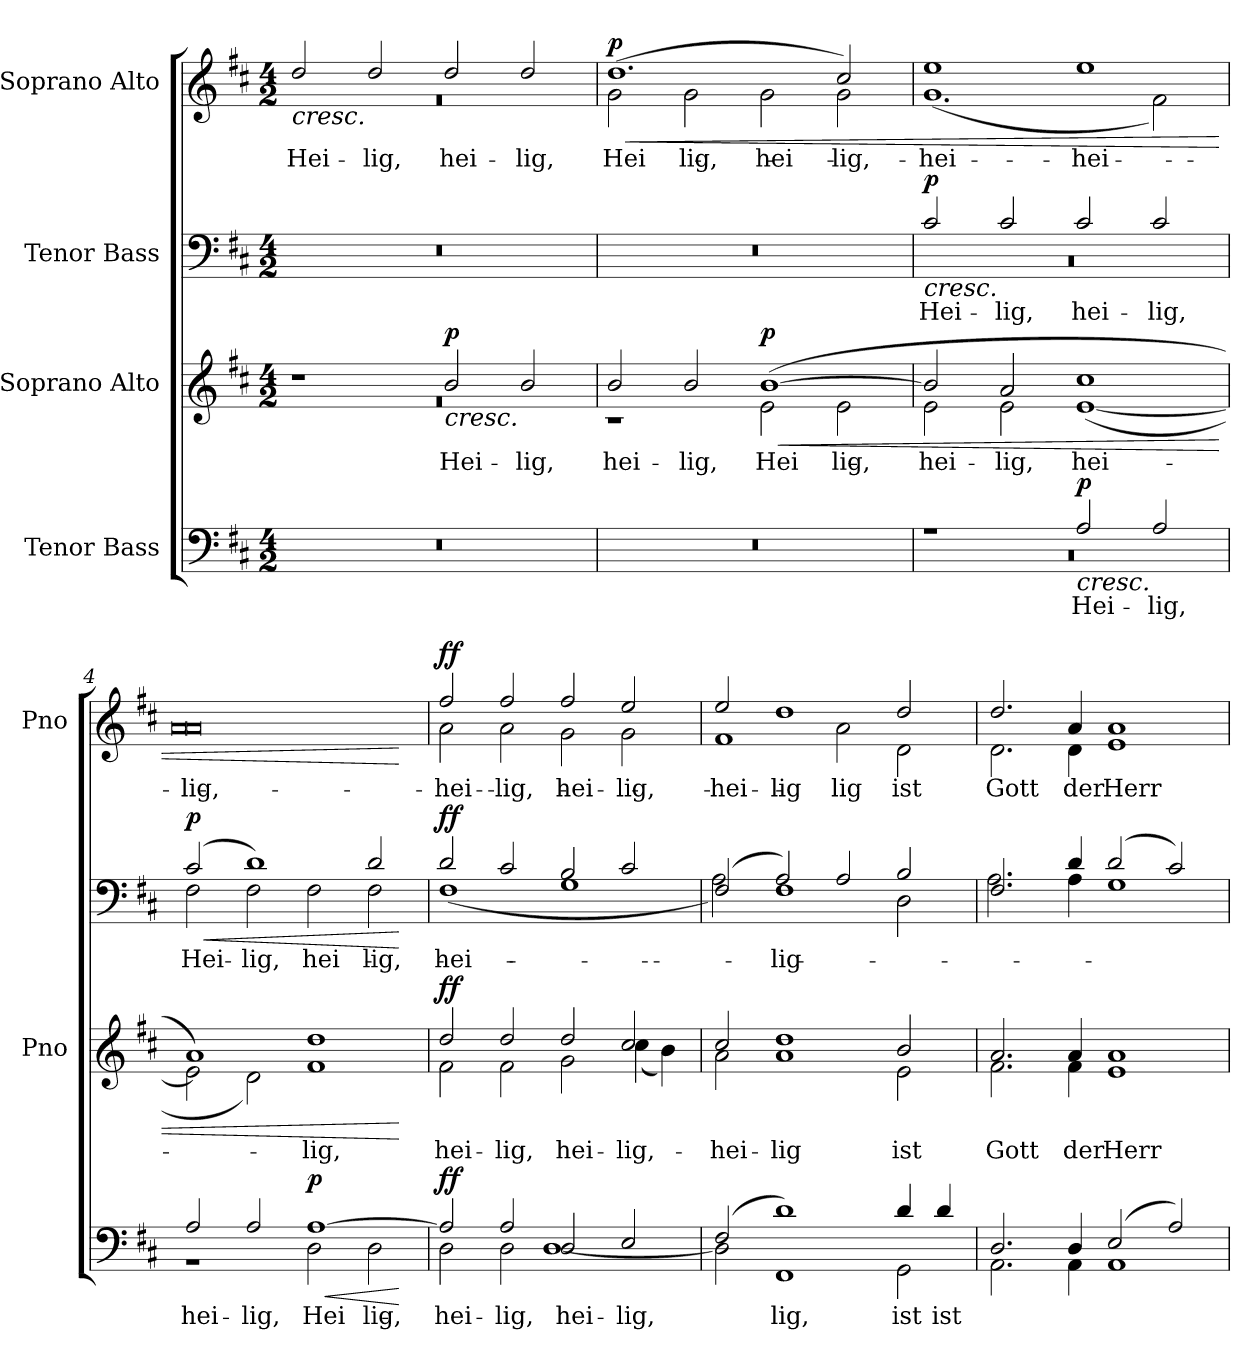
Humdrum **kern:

**kern	**text	**dynam	**kern	**text	**dynam	**kern	**text	**dynam	**kern	**text	**dynam
*part4	*part4	*part4	*part3	*part3	*part3	*part2	*part2	*part2	*part1	*part1	*part1
*staff4	*staff4	*staff4	*staff3	*staff3	*staff3	*staff2	*staff2	*staff2	*staff1	*staff1	*staff1
*I"Tenor Bass	*	*	*I"Soprano Alto	*	*	*I"Tenor Bass	*	*	*I"Soprano Alto	*	*
*	*	*	*I'Pno	*	*	*	*	*	*I'Pno	*	*
*clefF4	*	*	*clefG2	*	*	*clefF4	*	*	*clefG2	*	*
*k[f#c#]	*	*	*k[f#c#]	*	*	*k[f#c#]	*	*	*k[f#c#]	*	*
*D:	*	*	*D:	*	*	*D:	*	*	*D:	*	*
*M4/2	*	*	*M4/2	*	*	*M4/2	*	*	*M4/2	*	*
=1	=1	=1	=1	=1	=1	=1	=1	=1	=1	=1	=1
*	*	*	*^	*	*	*	*	*	*	*	*
!	!	!	!	!	!	!	!	!	!	!LO:TX:a:B:t=Allegro	!	!
!	!	!	!	!	!	!	!	!	!	!	!LO:LY:a	!LO:HP:b
*	*	*	*	*	*	*	*	*	*	*^	*	*
!	!	!	!	!	!	!	!	!	!	!	!	!	!LO:DY:n=1:a
0r	.	.	1r	0r	.	.	0r	.	.	2dd/	0r	Hei-	< other-dynamics
!	!	!	!	!	!	!	!	!	!	!	!	!LO:LY:a	!
.	.	.	.	.	.	.	.	.	.	2dd/	.	-lig,	.
!	!	!	!	!	!LO:LY:a	!LO:HP:b	!	!	!	!	!	!LO:LY:a	!
!	!	!	!	!	!	!LO:DY:n=1:a	!	!	!	!	!	!	!
.	.	.	2b/	.	Hei-	< p	.	.	.	2dd/	.	hei-	.
!	!	!	!	!	!LO:LY:a	!	!	!	!	!	!	!LO:LY:a	!
.	.	.	2b/	.	-lig,	.	.	.	.	2dd/	.	-lig,	.
=2	=2	=2	=2	=2	=2	=2	=2	=2	=2	=2	=2	=2	=2
!	!	!	!	!	!LO:LY:a	!	!	!	!	!	!	!LO:LY:a	!LO:HP:b
!	!	!	!	!	!	!	!	!	!	!	!	!LO:LY:b	!LO:DY:n=1:b
0r	.	.	2b/	1r	hei-	.	0r	.	.	(>1.dd	2g\	Hei-	< p
!	!	!	!	!	!LO:LY:a	!	!	!	!	!	!	!LO:LY:b	!
.	.	.	2b/	.	-lig,	.	.	.	.	.	2g\	-lig,	.
!	!	!	!	!	!LO:LY:a	!LO:HP:b	!	!	!	!	!	!	!
!	!	!	!	!	!LO:LY:b	!LO:DY:n=1:b	!	!	!	!	!	!LO:LY:b	!
.	.	.	(>[1b	2e\	Hei-	< p	.	.	.	.	2g\	hei-	.
!	!	!	!	!	!LO:LY:b	!	!	!	!	!	!	!LO:LY:b	!
.	.	.	.	2e\	-lig,	.	.	.	.	2cc#/)	2g\	-lig,	.
=3	=3	=3	=3	=3	=3	=3	=3	=3	=3	=3	=3	=3	=3
*^	*	*	*	*	*	*	*	*	*	*	*	*	*
!	!	!	!	!	!	!LO:LY:a	!	!	!	!	!	!	!	!
!	!	!	!	!	!	!LO:LY:b	!	!	!LO:LY:a	!LO:HP:b	!	!	!LO:LY:a	!
*	*	*	*	*	*	*	*	*^	*	*	*	*	*	*
!	!	!	!	!	!	!	!	!	!	!	!LO:DY:n=1:a	!	!	!LO:LY:b	!
1r	0r	.	.	2b/]	2e\	hei-	.	2c#/	0r	Hei-	< p	1ee	(<1.g	hei-	.
!	!	!	!	!	!	!LO:LY:b	!	!	!	!LO:LY:a	!	!	!	!	!
.	.	.	.	2a/	2e\	-lig,	.	2c#/	.	-lig,	.	.	.	.	.
!	!	!LO:LY:a	!LO:HP:b	!	!	!LO:LY:a	!	!	!	!	!	!	!	!	!
!	!	!	!LO:DY:n=1:a	!	!	!LO:LY:b	!	!	!	!LO:LY:a	!	!	!	!LO:LY:a	!
2A/	.	Hei-	< p	1cc#	(<[1e	hei-	.	2c#/	.	hei-	.	1ee	.	hei-	.
!	!	!LO:LY:a	!	!	!	!	!	!	!	!LO:LY:a	!	!	!	!	!
2A/	.	-lig,	.	.	.	.	.	2c#/	.	-lig,	.	.	2f#\)	.	.
=4	=4	=4	=4	=4	=4	=4	=4	=4	=4	=4	=4	=4	=4	=4	=4
!	!	!LO:LY:a	!	!	!	!LO:LY:a	!	!	!	!	!	!	!	!	!
!	!	!	!	!	!	!LO:LY:b	!	!	!	!LO:LY:a	!LO:HP:b	!	!	!	!
!	!	!	!	!	!	!	!	!	!	!LO:LY:b	!	!	!	!LO:LY:a	!
!	!	!	!	!	!	!	!	!	!	!	!LO:DY:n=1:b	!	!	!LO:LY:b	!
2A/	1r	hei-	.	1a)	2e\]	-­-	.	(>2c#/	2F#\	Hei-	< p	0a	0a	-lig,	.
!	!	!LO:LY:a	!	!	!	!	!	!	!	!LO:LY:b	!	!	!	!	!
2A/	.	-lig,	.	.	2d\)	.	.	1d)	2F#\	-lig,	.	.	.	.	.
!	!	!LO:LY:a	!LO:HP:b	!	!	!	!	!	!	!	!	!	!	!	!
!	!	!LO:LY:b	!	!	!	!LO:LY:a	!	!	!	!	!	!	!	!	!
!	!	!	!LO:DY:n=1:b	!	!	!LO:LY:b	!	!	!	!LO:LY:b	!	!	!	!	!
[1A	2D\	Hei-	< p	1dd	1f#	-lig,	.	.	2F#\	hei-	.	.	.	.	.
!	!	!LO:LY:b	!	!	!	!	!	!	!	!LO:LY:a	!	!	!	!	!
!	!	!	!	!	!	!	!	!	!	!LO:LY:b	!	!	!	!	!
.	2D\	-lig,	.	.	.	.	.	2d/	2F#\	-lig,	.	.	.	.	.
*v	*v	*	*	*	*	*	*	*v	*v	*	*	*v	*v	*	*
*	*	*	*v	*v	*	*	*	*	*	*	*	*
.	.	[ [	.	.	[ [	.	.	[ [	.	.	[ [
=5	=5	=5	=5	=5	=5	=5	=5	=5	=5	=5	=5
!	!LO:LY:a	!	!	!	!	!	!	!	!	!	!
*^	*	*	*	*	*	*	*	*	*	*	*
!	!	!LO:LY:b	!LO:DY:a	!	!LO:LY:b	!	!	!LO:LY:b	!	!	!LO:LY:b	!
*	*	*	*	*^	*	*	*^	*	*	*^	*	*
!	!	!	!LO:DY:n=1:b	!	!	!	!LO:DY:a	!	!	!	!	!	!	!	!
!	!	!	!	!	!	!	!LO:DY:n=1:b	!	!	!	!LO:DY:a	!	!	!	!
!	!	!	!	!	!	!	!	!	!	!	!LO:DY:n=1:b	!	!	!	!LO:DY:a
!	!	!	!	!	!	!	!	!	!	!	!	!	!	!	!LO:DY:n=1:b
2A/]	2D\	hei-	f f	2dd/	2f#\	hei-	f f	2d/	(<1F#	hei-	f f	2ff#/	2a\	hei-	f f
!	!	!LO:LY:a	!	!	!	!	!	!	!	!	!	!	!	!	!
!	!	!LO:LY:b	!	!	!	!LO:LY:b	!	!	!	!	!	!	!	!LO:LY:b	!
2A/	2D\	-lig,	.	2dd/	2f#\	-lig,	.	2c#/	.	.	.	2ff#/	2a\	-lig,	.
!	!	!LO:LY:a	!	!	!	!	!	!	!	!	!	!	!	!	!
!	!	!LO:LY:b	!	!	!	!LO:LY:b	!	!	!	!LO:LY:b	!	!	!	!LO:LY:b	!
2D/	[1D	hei-	.	2dd/	2g\	hei-	.	2B/	1G	-­-	.	2ff#/	2g\	hei-	.
!	!	!LO:LY:a	!	!	!	!LO:LY:b	!	!	!	!	!	!	!	!LO:LY:b	!
2E/	.	-lig,	.	2cc#/	(<4cc#\	-lig,-	.	2c#/	.	.	.	2ee/	2g\	-lig,	.
.	.	.	.	.	4b\)	.	.	.	.	.	.	.	.	.	.
=6	=6	=6	=6	=6	=6	=6	=6	=6	=6	=6	=6	=6	=6	=6	=6
!	!	!LO:LY:a	!	!	!	!	!	!	!	!	!	!	!	!	!
!	!	!LO:LY:b	!	!	!	!LO:LY:b	!	!	!	!LO:LY:b	!	!	!	!LO:LY:a	!
!	!	!	!	!	!	!	!	!	!	!	!	!	!	!LO:LY:b	!
(>2F#/	2D\]	-­	.	2cc#/	2a\	hei-	.	(>2F#/	2A\)	-­	.	2ee/	1f#	hei-	.
!	!	!LO:LY:b	!	!	!	!LO:LY:b	!	!	!	!LO:LY:b	!	!	!	!LO:LY:a	!
1d)	1FF#	lig,	.	1dd	1a	-lig	.	2A/)	1F#	lig	.	1dd	.	-lig	.
!	!	!	!	!	!	!	!	!	!	!	!	!	!	!LO:LY:b	!
.	.	.	.	.	.	.	.	2A/	.	.	.	.	2a\	-lig	.
!	!	!LO:LY:a	!	!	!	!	!	!	!	!	!	!	!	!	!
!	!	!LO:LY:b	!	!	!	!LO:LY:b	!	!	!	!	!	!	!	!LO:LY:b	!
4d/	2GG\	ist	.	2b/	2e\	ist	.	2B/	2D\	.	.	2dd/	2d\	ist	.
!	!	!LO:LY:a	!	!	!	!	!	!	!	!	!	!	!	!	!
4d/	.	ist	.	.	.	.	.	.	.	.	.	.	.	.	.
=7	=7	=7	=7	=7	=7	=7	=7	=7	=7	=7	=7	=7	=7	=7	=7
!	!	!	!	!	!	!LO:LY:b	!	!	!	!	!	!	!	!LO:LY:b	!
2.D/	2.AA\	.	.	2.a/	2.f#\	Gott	.	2.F#/	2.A\	.	.	2.dd/	2.d\	Gott	.
!	!	!	!	!	!	!LO:LY:b	!	!	!	!	!	!	!	!LO:LY:b	!
4D/	4AA\	.	.	4a/	4f#\	der	.	4d/	4A\	.	.	4a/	4d\	der	.
!	!	!	!	!	!	!LO:LY:b	!	!	!	!	!	!	!	!LO:LY:b	!
(>2E/	1AA	.	.	1a	1e	Herr	.	(>2d/	1G	.	.	1a	1e	Herr	.
2A/)	.	.	.	.	.	.	.	2c#/)	.	.	.	.	.	.	.
*v	*v	*	*	*	*	*	*	*v	*v	*	*	*v	*v	*	*
*	*	*	*v	*v	*	*	*	*	*	*	*	*
=	=	=	=	=	=	=	=	=	=	=	=
*-	*-	*-	*-	*-	*-	*-	*-	*-	*-	*-	*-
